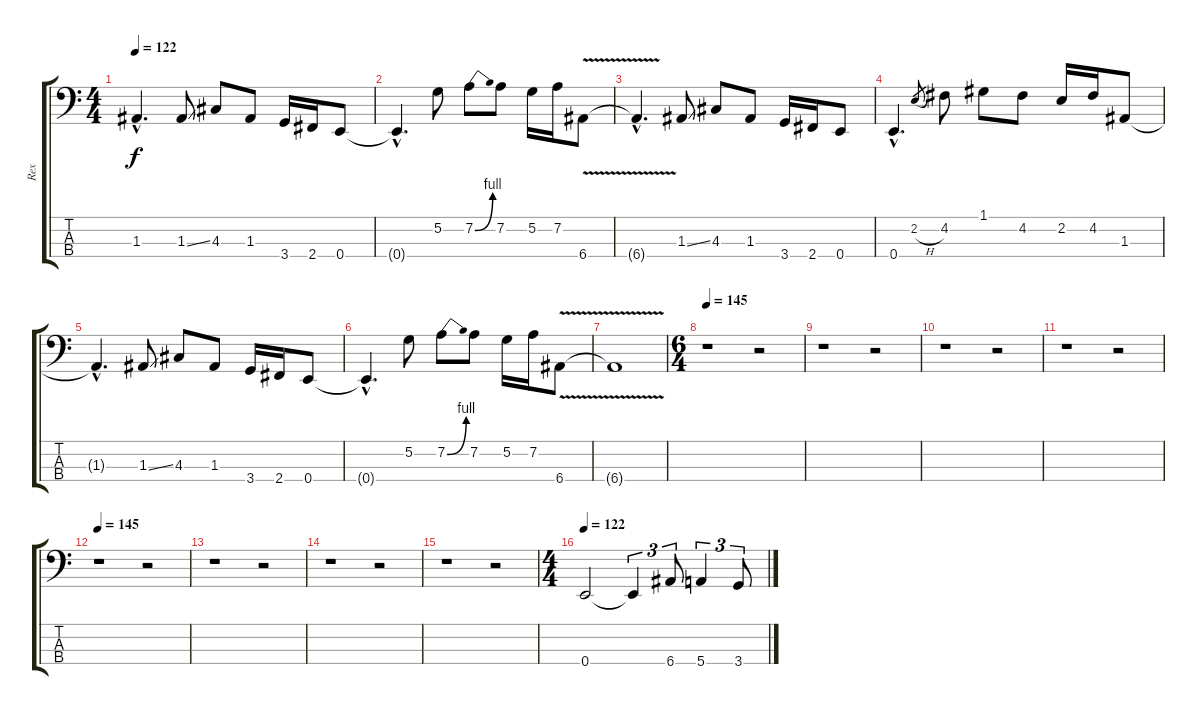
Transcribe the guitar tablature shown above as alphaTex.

\track ("Rex" "Rex") {instrument electricbasspick}
\staff {score tabs}
\tuning (G2 D2 A1 E1) {hide}
\ts (4 4)
\tempo 122
\clef f4
\ks c
1.3{hac t}.4{d dy f} 1.3{ss}.8 4.3.8 1.3.8 3.4.16 2.4.16 0.4.8 |
0.4{hac t}.4{d} 5.2.8 7.2{be (bend 0 0 60 4)}.8 7.2.8 5.2.16 7.2.16 6.4{v}.8 |
6.4{hac t}.4{d} 1.3{ss}.8 4.3.8 1.3.8 3.4.16 2.4.16 0.4.8 |
0.4{hac}.4{d} 2.2{h}.8{gr} 4.2.8 1.1.8 4.2.8 2.2.16 4.2.16 1.3.8 |
1.3{hac t}.4{d} 1.3{ss}.8 4.3.8 1.3.8 3.4.16 2.4.16 0.4.8 |
0.4{hac t}.4{d} 5.2.8 7.2{be (bend 0 0 60 4)}.8 7.2.8 5.2.16 7.2.16 6.4{v}.8 |
6.4{t}.1 |
\ts (6 4)
\tempo 145
r.1 r.2 |
r.1 r.2 |
r.1 r.2 |
r.1 r.2 |
\tempo 145
r.1 r.2 |
r.1 r.2 |
r.1 r.2 |
r.1 r.2 |
\ts (4 4)
\tempo 122
0.4.2 0.4{t}.4{tu (3 2)} 6.4.8{tu (3 2)} 5.4.4{tu (3 2)} 3.4.8{tu (3 2)}
